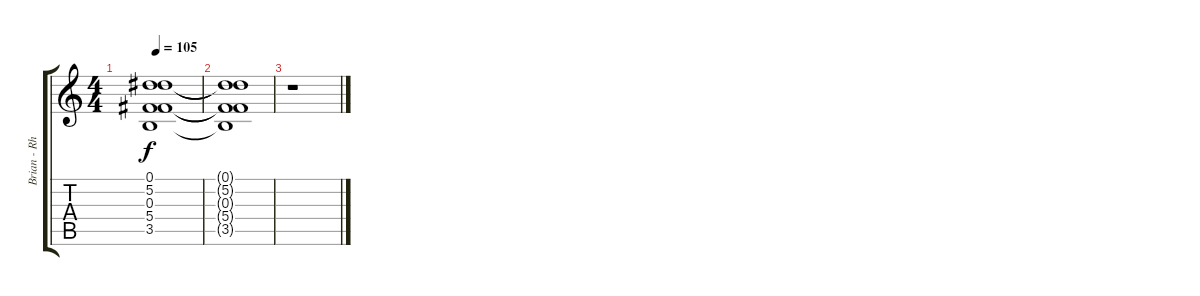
\track ("Brian - Rhythm Guitar" "Brian - Rh") {instrument acousticguitarsteel}
\staff {score tabs}
\tuning (Eb4 Bb3 Gb3 Db3 Ab2 Eb2) {hide}
\ts (4 4)
\tempo 105
\clef g2
\ks c
(0.1{t} 5.2{t} 0.3{t} 5.4{t} 3.5{t}).1{dy f} |
(0.1{t} 5.2{t} 0.3{t} 5.4{t} 3.5{t}).1 |
r.1
